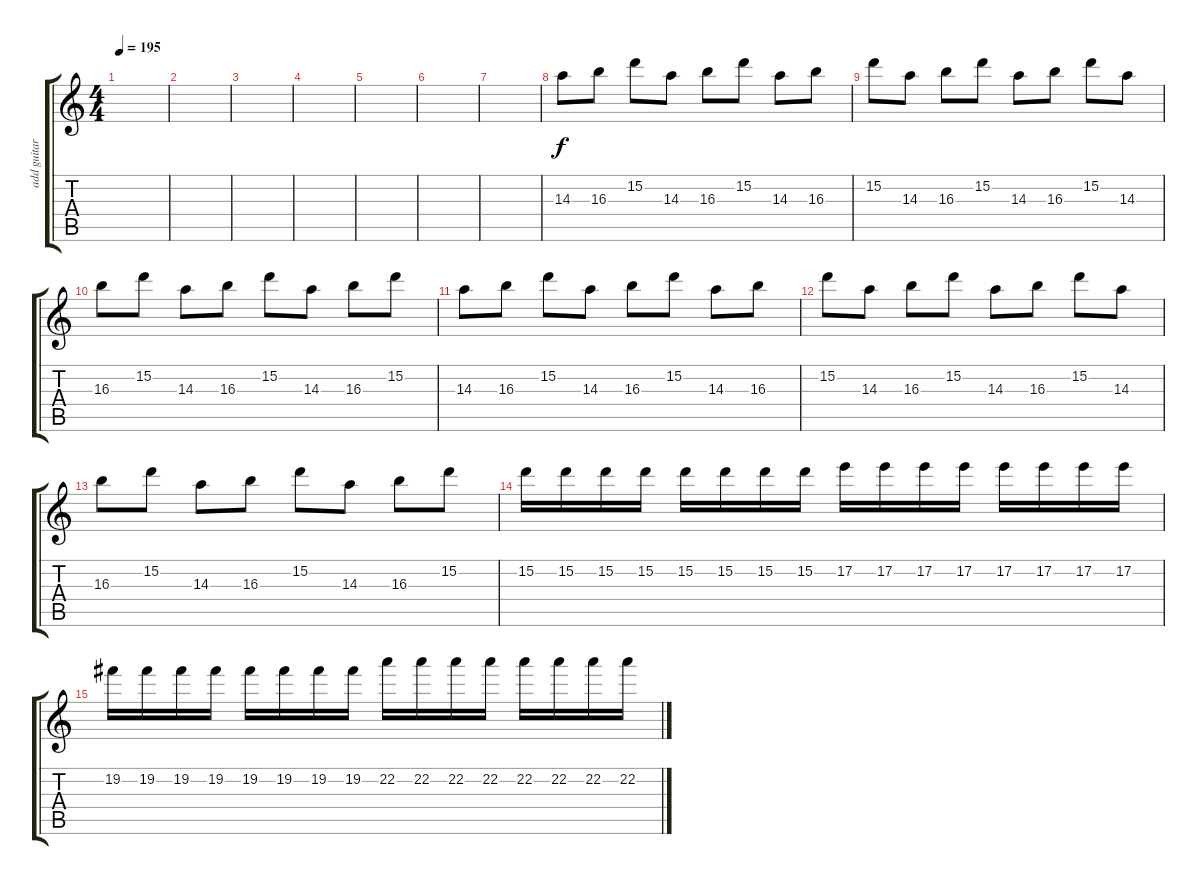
\track ("add guitar" "add guitar") {instrument distortionguitar}
\staff {score tabs}
\tuning (E4 B3 G3 D3 A2 E2) {hide}
\ts (4 4)
\tempo 195
\clef g2
\ks c
|
|
|
|
|
|
|
14.3.8 16.3.8 15.2.8 14.3.8 16.3.8 15.2.8 14.3.8 16.3.8 |
15.2.8 14.3.8 16.3.8 15.2.8 14.3.8 16.3.8 15.2.8 14.3.8 |
16.3.8 15.2.8 14.3.8 16.3.8 15.2.8 14.3.8 16.3.8 15.2.8 |
14.3.8 16.3.8 15.2.8 14.3.8 16.3.8 15.2.8 14.3.8 16.3.8 |
15.2.8 14.3.8 16.3.8 15.2.8 14.3.8 16.3.8 15.2.8 14.3.8 |
16.3.8 15.2.8 14.3.8 16.3.8 15.2.8 14.3.8 16.3.8 15.2.8 |
15.2.16 15.2.16 15.2.16 15.2.16 15.2.16 15.2.16 15.2.16 15.2.16 17.2.16 17.2.16 17.2.16 17.2.16 17.2.16 17.2.16 17.2.16 17.2.16 |
19.2.16 19.2.16 19.2.16 19.2.16 19.2.16 19.2.16 19.2.16 19.2.16 22.2.16 22.2.16 22.2.16 22.2.16 22.2.16 22.2.16 22.2.16 22.2.16
